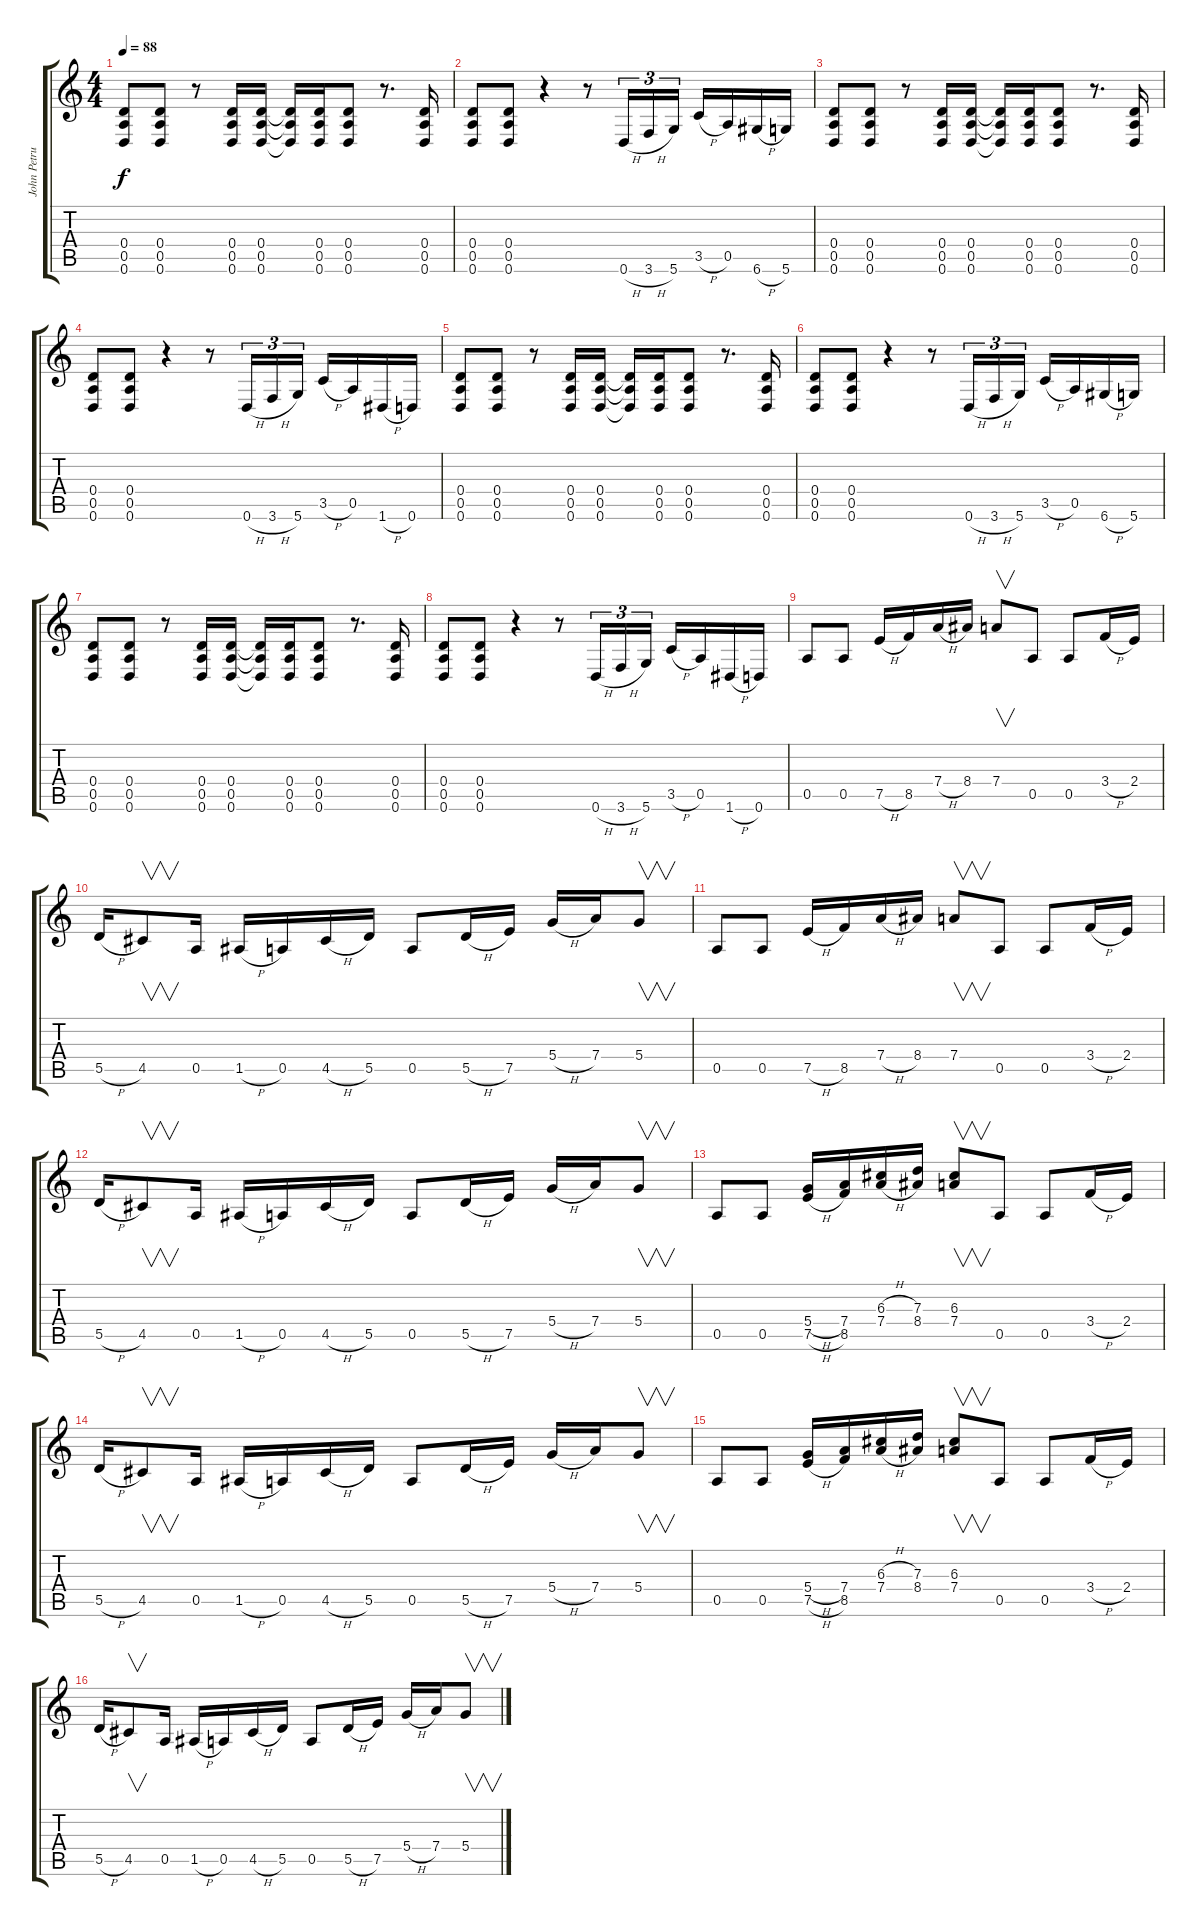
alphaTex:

\track ("John Petrucci - 6 Strings Guitar Dropped" "John Petru") {instrument acousticguitarsteel}
\staff {score tabs}
\tuning (E4 B3 G3 D3 A2 D2) {hide}
\ts (4 4)
\tempo 88
\clef g2
\ks c
(0.4 0.5 0.6).8{dy f} (0.4 0.5 0.6).8 r.8 (0.4 0.5 0.6).16 (0.4 0.5 0.6).16 (0.4{t} 0.5{t} 0.6{t}).16 (0.4 0.5 0.6).16 (0.4 0.5 0.6).8 r.8{d} (0.4 0.5 0.6).16 |
(0.4 0.5 0.6).8 (0.4 0.5 0.6).8 r.4 r.8 0.6{h}.16{tu (3 2)} 3.6{h}.16{tu (3 2)} 5.6.16{tu (3 2)} 3.5{h}.16 0.5.16 6.6{h}.16 5.6.16 |
(0.4 0.5 0.6).8 (0.4 0.5 0.6).8 r.8 (0.4 0.5 0.6).16 (0.4 0.5 0.6).16 (0.4{t} 0.5{t} 0.6{t}).16 (0.4 0.5 0.6).16 (0.4 0.5 0.6).8 r.8{d} (0.4 0.5 0.6).16 |
(0.4 0.5 0.6).8 (0.4 0.5 0.6).8 r.4 r.8 0.6{h}.16{tu (3 2)} 3.6{h}.16{tu (3 2)} 5.6.16{tu (3 2)} 3.5{h}.16 0.5.16 1.6{h}.16 0.6.16 |
(0.4 0.5 0.6).8 (0.4 0.5 0.6).8 r.8 (0.4 0.5 0.6).16 (0.4 0.5 0.6).16 (0.4{t} 0.5{t} 0.6{t}).16 (0.4 0.5 0.6).16 (0.4 0.5 0.6).8 r.8{d} (0.4 0.5 0.6).16 |
(0.4 0.5 0.6).8 (0.4 0.5 0.6).8 r.4 r.8 0.6{h}.16{tu (3 2)} 3.6{h}.16{tu (3 2)} 5.6.16{tu (3 2)} 3.5{h}.16 0.5.16 6.6{h}.16 5.6.16 |
(0.4 0.5 0.6).8 (0.4 0.5 0.6).8 r.8 (0.4 0.5 0.6).16 (0.4 0.5 0.6).16 (0.4{t} 0.5{t} 0.6{t}).16 (0.4 0.5 0.6).16 (0.4 0.5 0.6).8 r.8{d} (0.4 0.5 0.6).16 |
(0.4 0.5 0.6).8 (0.4 0.5 0.6).8 r.4 r.8 0.6{h}.16{tu (3 2)} 3.6{h}.16{tu (3 2)} 5.6.16{tu (3 2)} 3.5{h}.16 0.5.16 1.6{h}.16 0.6.16 |
0.5.8 0.5.8 7.5{h}.16 8.5.16 7.4{h}.16 8.4.16 7.4.8{v} 0.5.8 0.5.8 3.4{h}.16 2.4.16 |
5.5{h}.16 4.5.8{v} 0.5.16 1.5{h}.16 0.5.16 4.5{h}.16 5.5.16 0.5.8 5.5{h}.16 7.5.16 5.4{h}.16 7.4.16 5.4.8{v} |
0.5.8 0.5.8 7.5{h}.16 8.5.16 7.4{h}.16 8.4.16 7.4.8{v} 0.5.8 0.5.8 3.4{h}.16 2.4.16 |
5.5{h}.16 4.5.8{v} 0.5.16 1.5{h}.16 0.5.16 4.5{h}.16 5.5.16 0.5.8 5.5{h}.16 7.5.16 5.4{h}.16 7.4.16 5.4.8{v} |
0.5.8 0.5.8 (5.4{h} 7.5{h}).16 (7.4 8.5).16 (6.3{h} 7.4{h}).16 (7.3 8.4).16 (6.3 7.4).8{v} 0.5.8 0.5.8 3.4{h}.16 2.4.16 |
5.5{h}.16 4.5.8{v} 0.5.16 1.5{h}.16 0.5.16 4.5{h}.16 5.5.16 0.5.8 5.5{h}.16 7.5.16 5.4{h}.16 7.4.16 5.4.8{v} |
0.5.8 0.5.8 (5.4{h} 7.5{h}).16 (7.4 8.5).16 (6.3{h} 7.4{h}).16 (7.3 8.4).16 (6.3 7.4).8{v} 0.5.8 0.5.8 3.4{h}.16 2.4.16 |
5.5{h}.16 4.5.8{v} 0.5.16 1.5{h}.16 0.5.16 4.5{h}.16 5.5.16 0.5.8 5.5{h}.16 7.5.16 5.4{h}.16 7.4.16 5.4.8{v}
